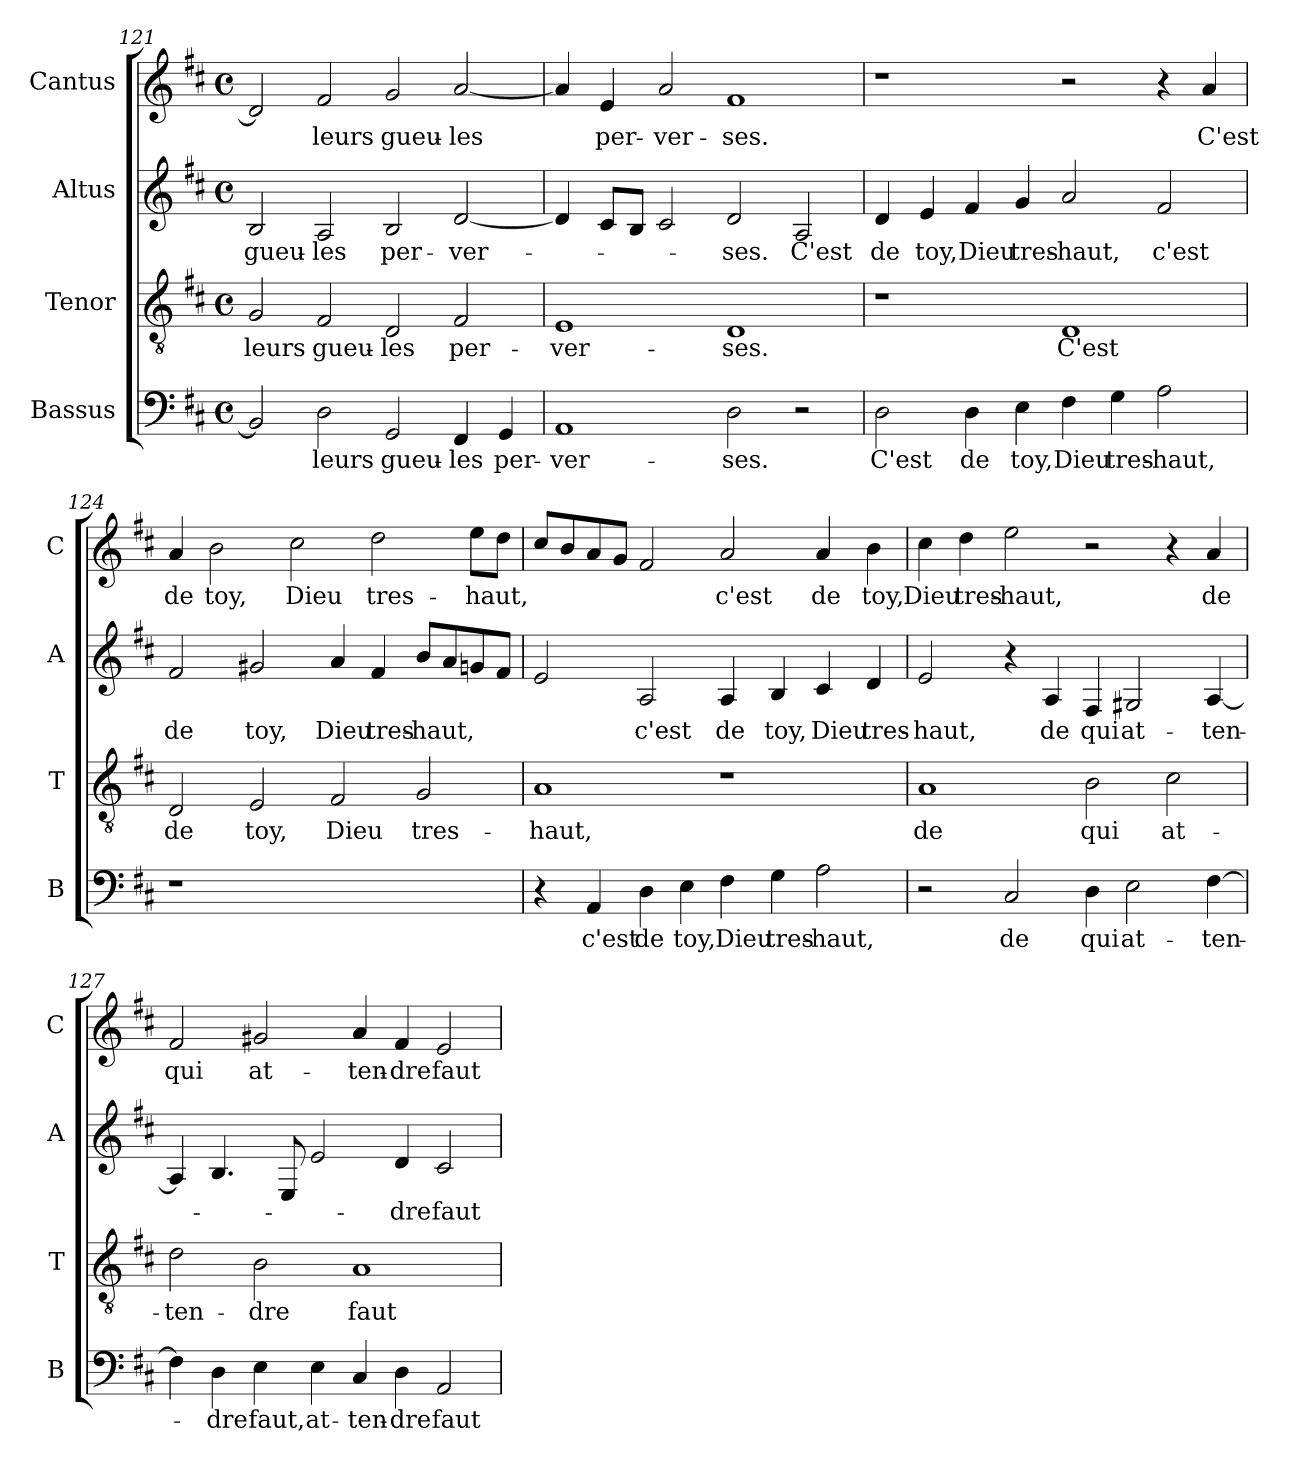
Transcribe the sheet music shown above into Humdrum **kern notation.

**kern	**text	**kern	**text	**kern	**text	**kern	**text
*part4	*part4	*part3	*part3	*part2	*part2	*part1	*part1
*staff4	*staff4	*staff3	*staff3	*staff2	*staff2	*staff1	*staff1
*I"Bassus	*	*I"Tenor	*	*I"Altus	*	*I"Cantus	*
*I'B	*	*I'T	*	*I'A	*	*I'C	*
!!LO:LB:g=z
*clefF4	*	*clefGv2	*	*clefG2	*	*clefG2	*
*k[f#c#]	*	*k[f#c#]	*	*k[f#c#]	*	*k[f#c#]	*
*D:	*	*D:	*	*D:	*	*D:	*
*M4/4	*	*M4/4	*	*M4/4	*	*M4/4	*
*met(c)	*	*met(c)	*	*met(c)	*	*met(c)	*
=121	=121	=121	=121	=121	=121	=121	=121
!	!	!	!LO:LY:b	!	!LO:LY:b	!	!
2BB/]	.	2G/	leurs	2B/	gueu-	2d/]	.
!	!LO:LY:b	!	!LO:LY:b	!	!LO:LY:b	!	!LO:LY:b
2D\	leurs	2F#/	gueu-	2A/	-les	2f#/	leurs
!	!LO:LY:b	!	!LO:LY:b	!	!LO:LY:b	!	!LO:LY:b
2GG/	gueu-	2D/	-les	2B/	per-	2g/	gueu-
!	!LO:LY:b	!	!LO:LY:b	!	!LO:LY:b	!	!LO:LY:b
4FF#/	-les	2F#/	per-	[2d/	-ver-	[2a/	-les
!	!LO:LY:b	!	!	!	!	!	!
4GG/	per-	.	.	.	.	.	.
=122	=122	=122	=122	=122	=122	=122	=122
!	!LO:LY:b	!	!LO:LY:b	!	!	!	!
1AA	-ver-	1E	-ver-	4d/]	.	4a/]	.
!	!	!	!	!	!	!	!LO:LY:b
.	.	.	.	8c#/L	.	4e/	per-
.	.	.	.	8B/J	.	.	.
!	!	!	!	!	!	!	!LO:LY:b
.	.	.	.	2c#/	.	2a/	-ver-
!	!LO:LY:b	!	!LO:LY:b	!	!LO:LY:b	!	!LO:LY:b
2D\	-ses.	1D	-ses.	2d/	-ses.	1f#	-ses.
!	!	!	!	!	!LO:LY:b	!	!
2r	.	.	.	2A/	C'est	.	.
=123	=123	=123	=123	=123	=123	=123	=123
!	!LO:LY:b	!	!	!	!LO:LY:b	!	!
2D\	C'est	1r	.	4d/	de	1r	.
!	!	!	!	!	!LO:LY:b	!	!
.	.	.	.	4e/	toy,	.	.
!	!LO:LY:b	!	!	!	!LO:LY:b	!	!
4D\	de	.	.	4f#/	Dieu	.	.
!	!LO:LY:b	!	!	!	!LO:LY:b	!	!
4E\	toy,	.	.	4g/	tres-	.	.
!	!LO:LY:b	!	!LO:LY:b	!	!LO:LY:b	!	!
4F#\	Dieu	1D	C'est	2a/	-haut,	2r	.
!	!LO:LY:b	!	!	!	!	!	!
4G\	tres-	.	.	.	.	.	.
!	!LO:LY:b	!	!	!	!LO:LY:b	!	!
2A\	-haut,	.	.	2f#/	c'est	4r	.
!	!	!	!	!	!	!	!LO:LY:b
.	.	.	.	.	.	4a/	C'est
!!LO:LB:g=z
=124	=124	=124	=124	=124	=124	=124	=124
!	!	!	!LO:LY:b	!	!LO:LY:b	!	!LO:LY:b
1r	.	2D/	de	2f#/	de	4a/	de
!	!	!	!	!	!	!	!LO:LY:b
.	.	.	.	.	.	2b\	toy,
!	!	!	!LO:LY:b	!	!LO:LY:b	!	!
.	.	2E/	toy,	2g#X/	toy,	.	.
!	!	!	!	!	!	!	!LO:LY:b
.	.	.	.	.	.	2cc#\	Dieu
!	!	!	!LO:LY:b	!	!LO:LY:b	!	!
1ryy	.	2F#/	Dieu	4a/	Dieu	.	.
!	!	!	!	!	!LO:LY:b	!	!LO:LY:b
.	.	.	.	4f#/	tres-	2dd\	tres-
!	!	!	!LO:LY:b	!	!LO:LY:b	!	!
.	.	2G/	tres-	8b/L	-haut,	.	.
.	.	.	.	8a/	.	.	.
!	!	!	!	!	!	!	!LO:LY:b
.	.	.	.	8gn/	.	8ee\L	-haut,
.	.	.	.	8f#/J	.	8dd\J	.
=125	=125	=125	=125	=125	=125	=125	=125
!	!	!	!LO:LY:b	!	!	!	!
4r	.	1A	-haut,	2e/	.	8cc#/L	.
.	.	.	.	.	.	8b/	.
!	!LO:LY:b	!	!	!	!	!	!
4AA/	c'est	.	.	.	.	8a/	.
.	.	.	.	.	.	8g/J	.
!	!LO:LY:b	!	!	!	!LO:LY:b	!	!
4D\	de	.	.	2A/	c'est	2f#/	.
!	!LO:LY:b	!	!	!	!	!	!
4E\	toy,	.	.	.	.	.	.
!	!LO:LY:b	!	!	!	!LO:LY:b	!	!LO:LY:b
4F#\	Dieu	1r	.	4A/	de	2a/	c'est
!	!LO:LY:b	!	!	!	!LO:LY:b	!	!
4G\	tres-	.	.	4B/	toy,	.	.
!	!LO:LY:b	!	!	!	!LO:LY:b	!	!LO:LY:b
2A\	-haut,	.	.	4c#/	Dieu	4a/	de
!	!	!	!	!	!LO:LY:b	!	!LO:LY:b
.	.	.	.	4d/	tres-	4b\	toy,
=126	=126	=126	=126	=126	=126	=126	=126
!	!	!	!LO:LY:b	!	!LO:LY:b	!	!LO:LY:b
2r	.	1A	de	2e/	-haut,	4cc#\	Dieu
!	!	!	!	!	!	!	!LO:LY:b
.	.	.	.	.	.	4dd\	tres-
!	!LO:LY:b	!	!	!	!	!	!LO:LY:b
2C#/	de	.	.	4r	.	2ee\	-haut,
!	!	!	!	!	!LO:LY:b	!	!
.	.	.	.	4A/	de	.	.
!	!LO:LY:b	!	!LO:LY:b	!	!LO:LY:b	!	!
4D\	qui	2B\	qui	4F#/	qui	2r	.
!	!LO:LY:b	!	!	!	!LO:LY:b	!	!
2E\	at-	.	.	2G#X/	at-	.	.
!	!	!	!LO:LY:b	!	!	!	!
.	.	2c#\	at-	.	.	4r	.
!	!LO:LY:b	!	!	!	!LO:LY:b	!	!LO:LY:b
[4F#\	-ten-	.	.	[4A/	-ten-	4a/	de
!!LO:LB:g=z
=127	=127	=127	=127	=127	=127	=127	=127
!	!	!	!LO:LY:b	!	!	!	!LO:LY:b
4F#\]	.	2d\	-ten-	4A/]	.	2f#/	qui
!	!LO:LY:b	!	!	!	!	!	!
4D\	-dre	.	.	4.B/	.	.	.
!	!LO:LY:b	!	!LO:LY:b	!	!	!	!LO:LY:b
4E\	faut,	2B\	-dre	.	.	2g#X/	at-
.	.	.	.	8E/	.	.	.
!	!LO:LY:b	!	!	!	!	!	!
4E\	at-	.	.	2e/	.	.	.
!	!LO:LY:b	!	!LO:LY:b	!	!	!	!LO:LY:b
4C#/	-ten-	1A	faut	.	.	4a/	-ten-
!	!LO:LY:b	!	!	!	!LO:LY:b	!	!LO:LY:b
4D\	-dre	.	.	4d/	-dre	4f#/	-dre
!	!LO:LY:b	!	!	!	!LO:LY:b	!	!LO:LY:b
2AA/	faut	.	.	2c#/	faut	2e/	faut
=	=	=	=	=	=	=	=
*-	*-	*-	*-	*-	*-	*-	*-
